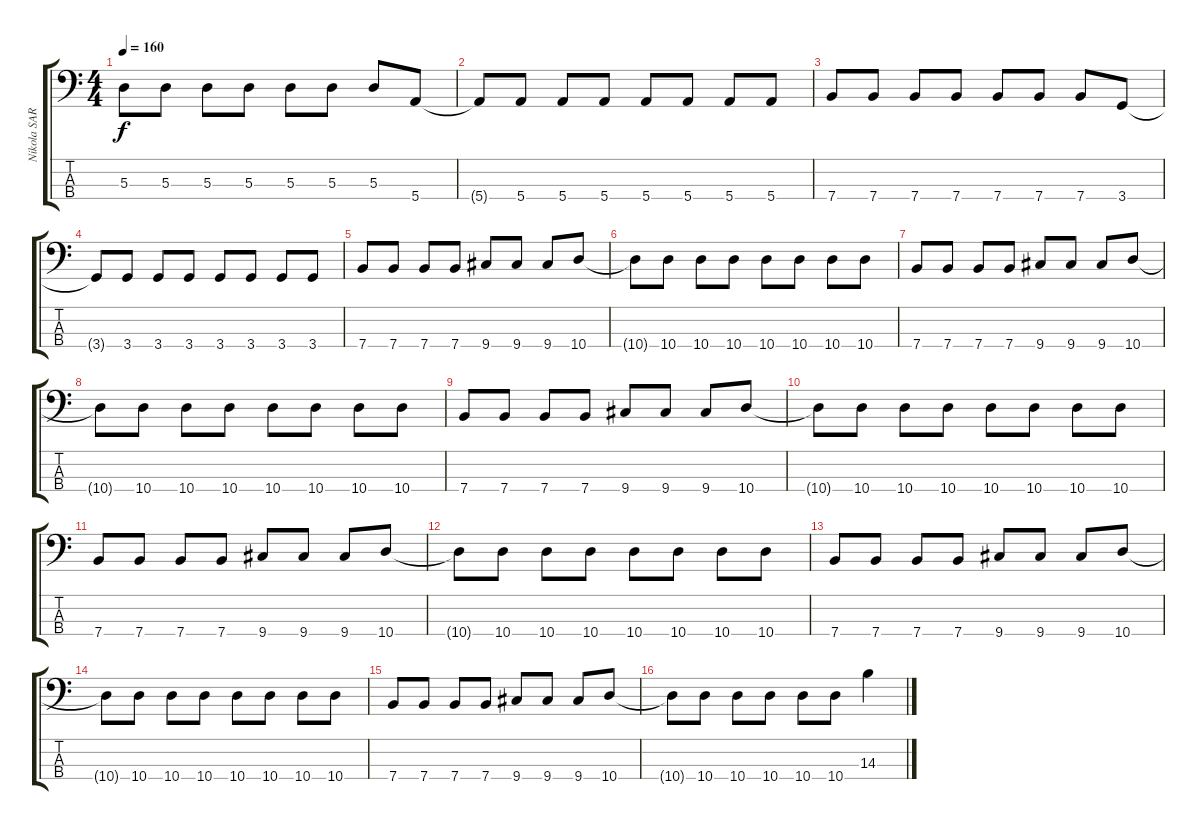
\track ("Nikola SARCEVIC" "Nikola SAR") {instrument electricbasspick}
\staff {score tabs}
\tuning (G2 D2 A1 E1) {hide}
\ts (4 4)
\tempo 160
\clef f4
\ks c
5.3.8{dy f} 5.3.8 5.3.8 5.3.8 5.3.8 5.3.8 5.3.8 5.4.8 |
5.4{t}.8 5.4.8 5.4.8 5.4.8 5.4.8 5.4.8 5.4.8 5.4.8 |
7.4.8 7.4.8 7.4.8 7.4.8 7.4.8 7.4.8 7.4.8 3.4.8 |
3.4{t}.8 3.4.8 3.4.8 3.4.8 3.4.8 3.4.8 3.4.8 3.4.8 |
7.4.8 7.4.8 7.4.8 7.4.8 9.4.8 9.4.8 9.4.8 10.4.8 |
10.4{t}.8 10.4.8 10.4.8 10.4.8 10.4.8 10.4.8 10.4.8 10.4.8 |
7.4.8 7.4.8 7.4.8 7.4.8 9.4.8 9.4.8 9.4.8 10.4.8 |
10.4{t}.8 10.4.8 10.4.8 10.4.8 10.4.8 10.4.8 10.4.8 10.4.8 |
7.4.8 7.4.8 7.4.8 7.4.8 9.4.8 9.4.8 9.4.8 10.4.8 |
10.4{t}.8 10.4.8 10.4.8 10.4.8 10.4.8 10.4.8 10.4.8 10.4.8 |
7.4.8 7.4.8 7.4.8 7.4.8 9.4.8 9.4.8 9.4.8 10.4.8 |
10.4{t}.8 10.4.8 10.4.8 10.4.8 10.4.8 10.4.8 10.4.8 10.4.8 |
7.4.8 7.4.8 7.4.8 7.4.8 9.4.8 9.4.8 9.4.8 10.4.8 |
10.4{t}.8 10.4.8 10.4.8 10.4.8 10.4.8 10.4.8 10.4.8 10.4.8 |
7.4.8 7.4.8 7.4.8 7.4.8 9.4.8 9.4.8 9.4.8 10.4.8 |
10.4{t}.8 10.4.8 10.4.8 10.4.8 10.4.8 10.4.8 14.3{ss}.4
